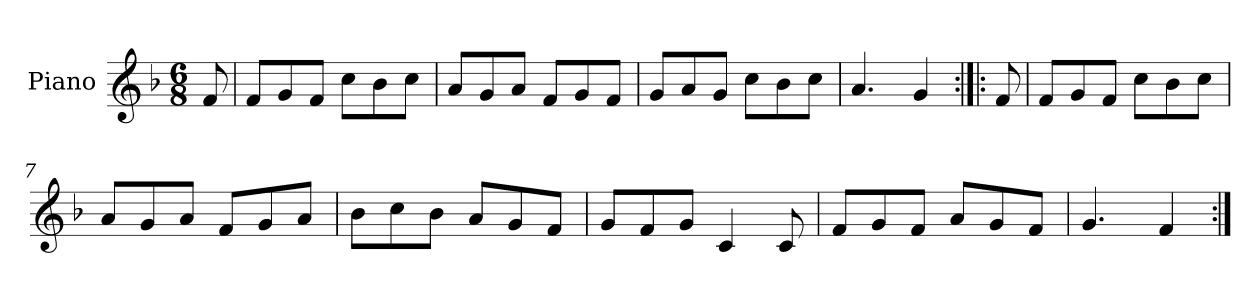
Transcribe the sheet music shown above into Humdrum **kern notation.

**kern
*part1
*staff1
*I"Piano
*I'Pno.
*clefG2
*k[b-]
*M6/8
=
8f/
=1
8f/L
8g/
8f/J
8cc\L
8b-\
8cc\J
=2
8a/L
8g/
8a/J
8f/L
8g/
8f/J
=3
8g/L
8a/
8g/J
8cc\L
8b-\
8cc\J
=4
4.a/
4g/
=5:|!|:
8f/
=6
8f/L
8g/
8f/J
8cc\L
8b-\
8cc\J
=7
8a/L
8g/
8a/J
8f/L
8g/
8a/J
!!LO:LB:g=z
=8
8b-\L
8cc\
8b-\J
8a/L
8g/
8f/J
=9
8g/L
8f/
8g/J
4c/
8c/
=10
8f/L
8g/
8f/J
8a/L
8g/
8f/J
=11
4.g/
4f/
=:|!
*-
